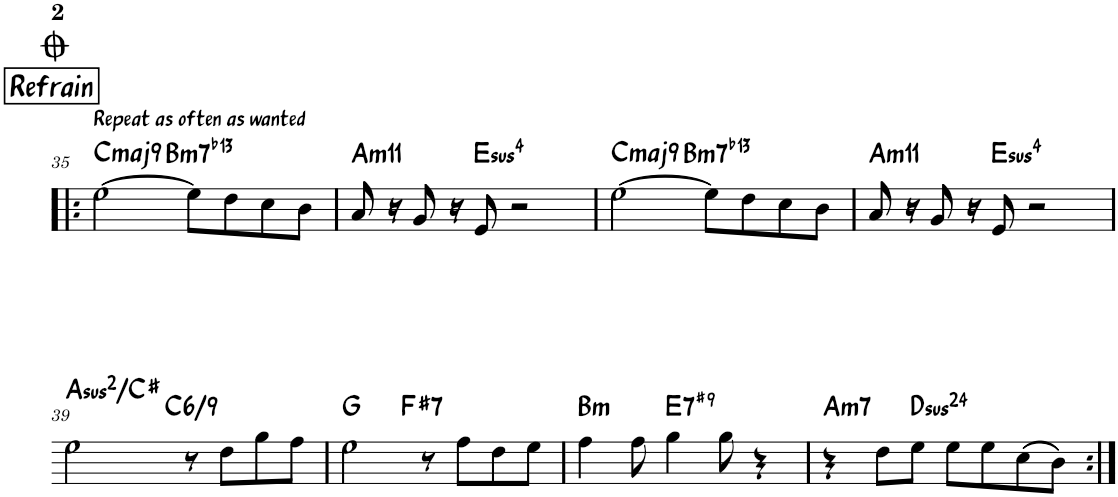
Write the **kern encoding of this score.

**kern	**harte
*part1	*part1
*staff1	*
*I"Klavier	*
!!LO:PB:g=z
*clefG2	*
*k[f#]	*
*M4/4	*
!!LO:REH:place=s1:a:B:cj:fs=14:t=Refrain
=35!|:	=35!|:
!LO:TX:a:t=Repeat as often as wanted	!LO:H:kt=maj9
*^	*
[2ee\	4.ryy	C:maj9
!	!	!LO:H:kt=m7
.	2ryy	B:min7(b13)
8ee\L]	.	.
8dd\	.	.
8cc\	.	.
8b\J	8ryy	.
=36	=36	=36
!	!	!LO:H:kt=m11
*v	*v	*
8a/	A:min9(11)
16r	.
8g/	.
16r	.
!	!LO:H:kt=4
8e/	E:sus4
2r	.
=37	=37
!	!LO:H:kt=maj9
*^	*
[2ee\	4.ryy	C:maj9
!	!	!LO:H:kt=m7
.	2ryy	B:min7(b13)
8ee\L]	.	.
8dd\	.	.
8cc\	.	.
8b\J	8ryy	.
=38	=38	=38
!	!	!LO:H:kt=m11
*v	*v	*
8a/	A:min9(11)
16r	.
8g/	.
16r	.
!	!LO:H:kt=4
8e/	E:sus4
2r	.
!!LO:LB:g=z
=39	=39
!	!LO:H:kt=2
*^	*
2ee\	4.ryy	A:(1,2,5)/3
!	!	!LO:H:kt=/6
.	2ryy	C:maj6(9)
8r	.	.
8dd\L	.	.
8gg\	.	.
8ff#\J	8ryy	.
=40	=40	=40
2ee\	4.ryy	G:maj
!	!	!LO:H:kt=7
.	2ryy	F#:7
8r	.	.
8ff#\L	.	.
8dd\	.	.
8ee\J	8ryy	.
=41	=41	=41
!	!	!LO:H:kt=m
*v	*v	*
4ff#\	B:min
8ff#\	.
!	!LO:H:kt=7
4gg\	E:7(#9)
8gg\	.
4r	.
=42	=42
!	!LO:H:kt=m7
4r	A:min7
8dd\L	.
!	!LO:H:kt=2
8ee\J	D:(1,2,4,5)
8ee\L	.
8ee\	.
(8cc\	.
8b\J)	.
=:|!	=:|!
*-	*-
